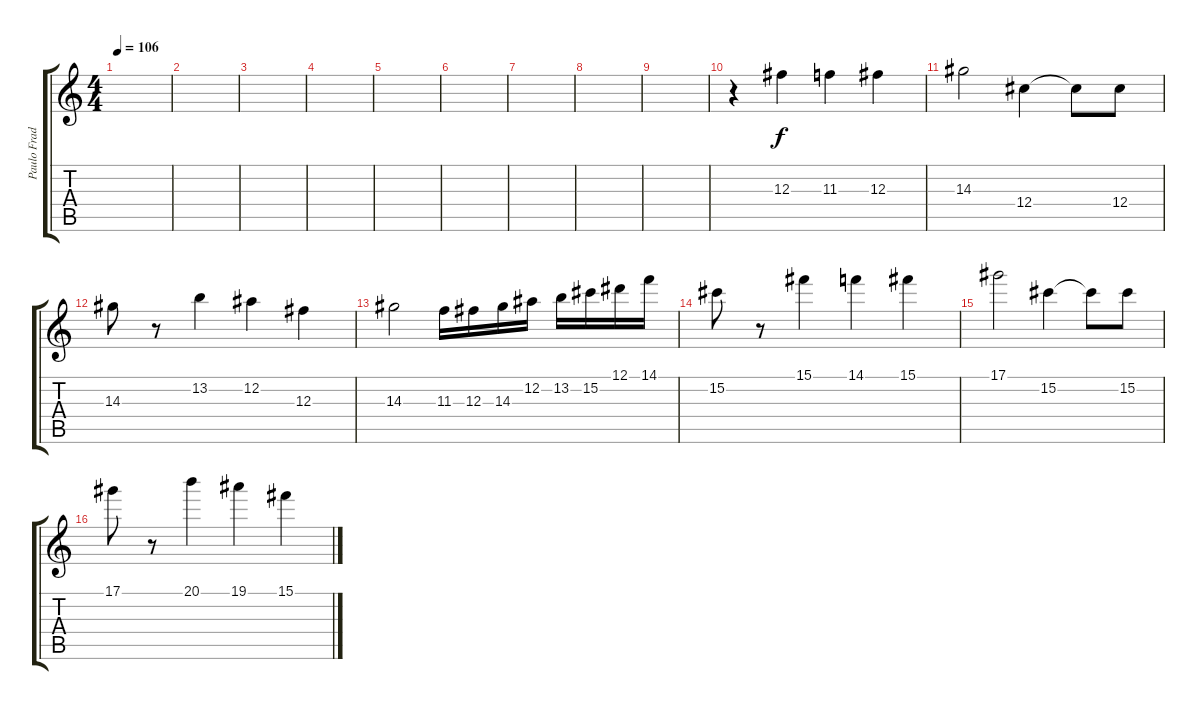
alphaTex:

\track ("Paulo Frade Solo II" "Paulo Frad") {instrument overdrivenguitar}
\staff {score tabs}
\tuning (Eb4 Bb3 Gb3 Db3 Ab2 Eb2) {hide}
\ts (4 4)
\tempo 106
\clef g2
\ks c
|
|
|
|
|
|
|
|
|
r.4 12.3.4 11.3.4 12.3.4 |
14.3.2 12.4.4 12.4{t}.8 12.4.8 |
14.3.8 r.8 13.2.4 12.2.4 12.3.4 |
14.3.2 11.3.16 12.3.16 14.3.16 12.2.16 13.2.16 15.2.16 12.1.16 14.1.16 |
15.2.8 r.8 15.1.4 14.1.4 15.1.4 |
17.1.2 15.2.4 15.2{t}.8 15.2.8 |
17.1.8 r.8 20.1.4 19.1.4 15.1.4
